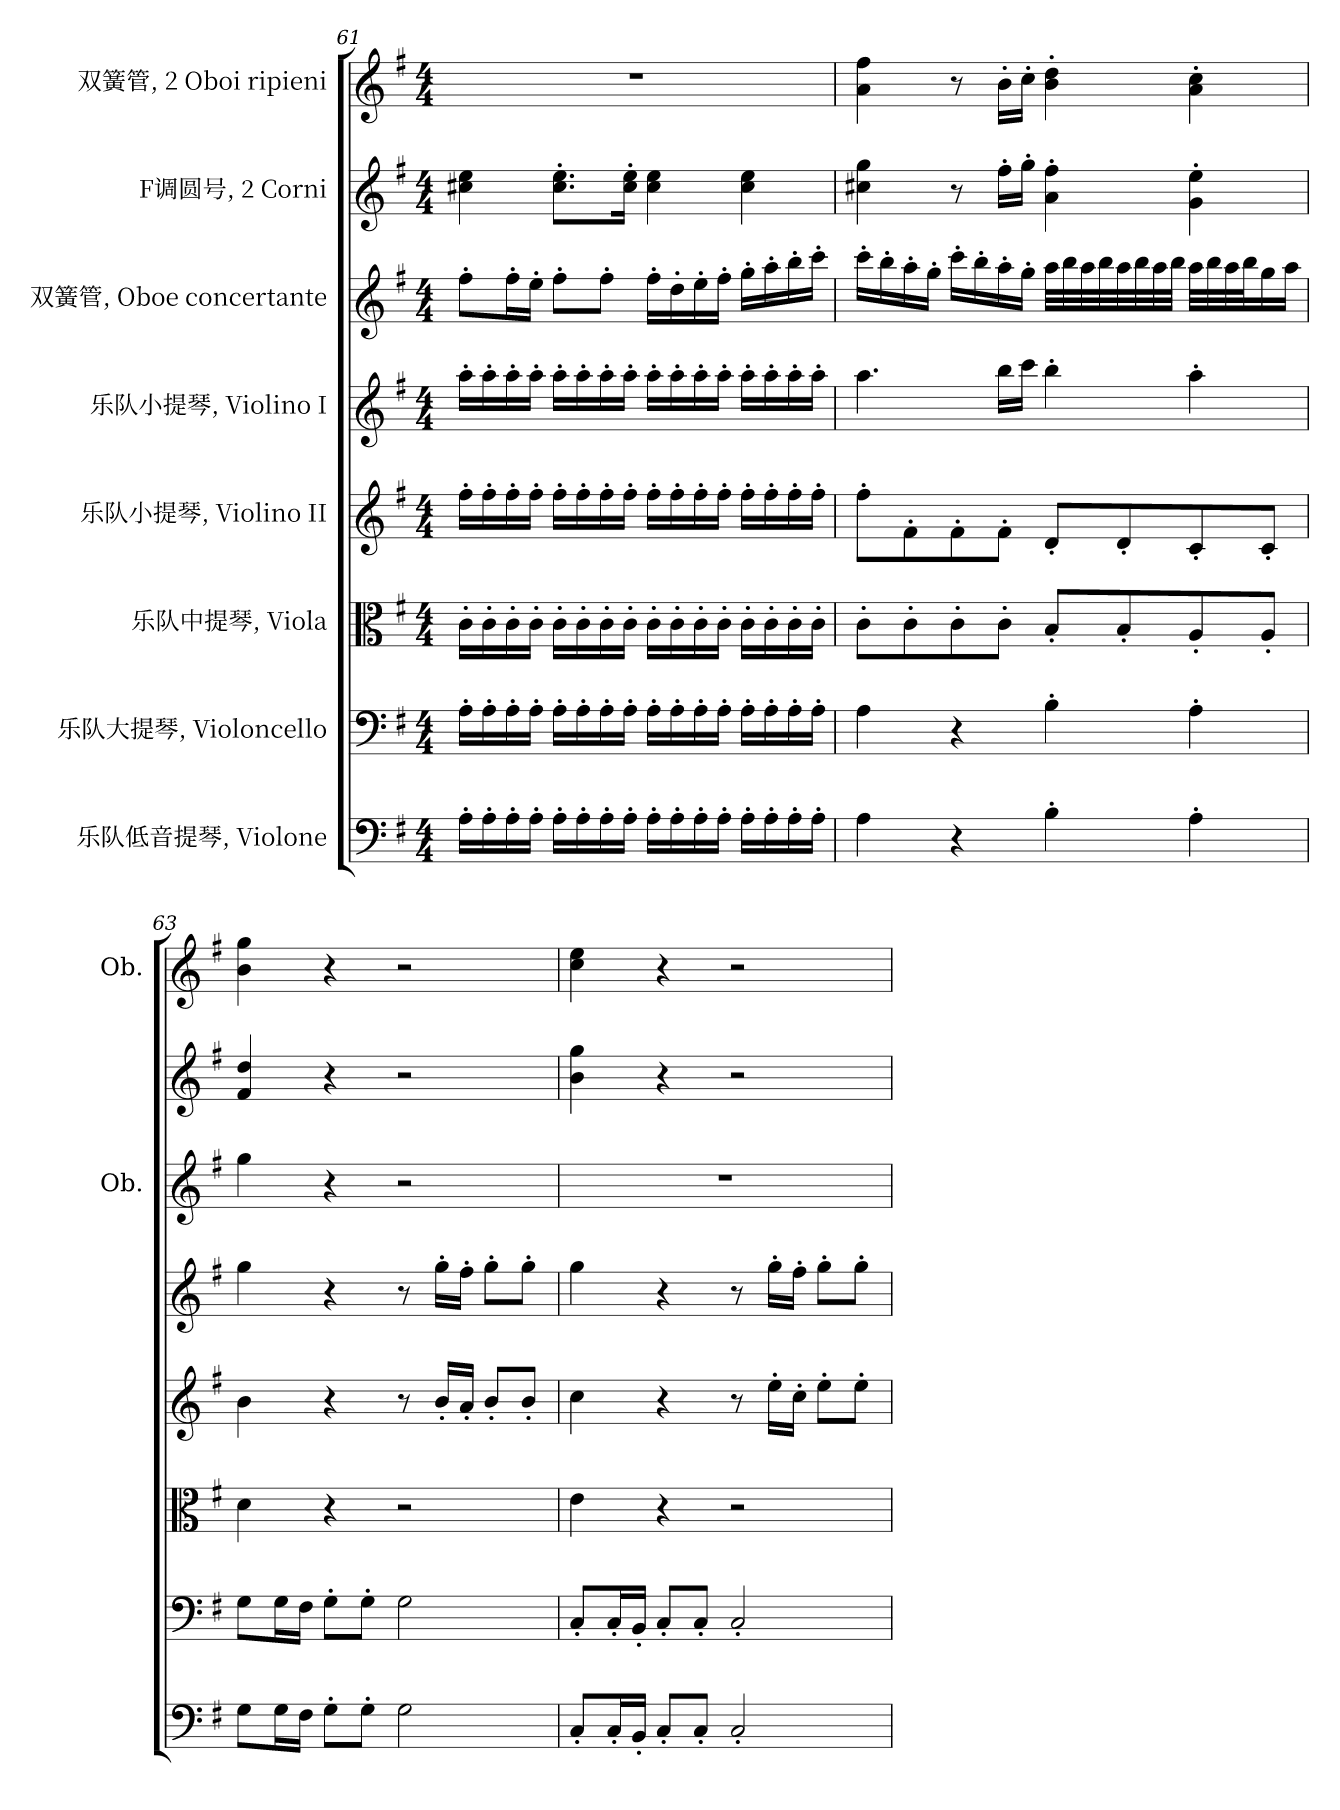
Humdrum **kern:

**kern	**kern	**kern	**kern	**kern	**kern	**kern	**kern
*part8	*part7	*part6	*part5	*part4	*part3	*part2	*part1
*staff8	*staff7	*staff6	*staff5	*staff4	*staff3	*staff2	*staff1
*I"乐队低音提琴, Violone	*I"乐队大提琴, Violoncello	*I"乐队中提琴, Viola	*I"乐队小提琴, Violino II	*I"乐队小提琴, Violino I	*I"双簧管, Oboe concertante	*I"F调圆号, 2 Corni	*I"双簧管, 2 Oboi ripieni
*	*	*	*	*	*I'Ob.	*	*I'Ob.
*clefF4	*clefF4	*clefC3	*clefG2	*clefG2	*clefG2	*clefG2	*clefG2
*ITrd7c12	*	*	*	*	*	*ITrd4c7	*
*k[f#]	*k[f#]	*k[f#]	*k[f#]	*k[f#]	*k[f#]	*k[]	*k[f#]
*M4/4	*M4/4	*M4/4	*M4/4	*M4/4	*M4/4	*M4/4	*M4/4
=61	=61	=61	=61	=61	=61	=61	=61
16AA'\LL	16A'\LL	16c'\LL	16ff#'\LL	16aa'\LL	8ff#'\L	4f#X\ 4a\	1r
16AA'\	16A'\	16c'\	16ff#'\	16aa'\	.	.	.
16AA'\	16A'\	16c'\	16ff#'\	16aa'\	16ff#'\L	.	.
16AA'\JJ	16A'\JJ	16c'\JJ	16ff#'\JJ	16aa'\JJ	16ee'\JJ	.	.
16AA'\LL	16A'\LL	16c'\LL	16ff#'\LL	16aa'\LL	8ff#'\L	8.f#\' 8.a\'L	.
16AA'\	16A'\	16c'\	16ff#'\	16aa'\	.	.	.
16AA'\	16A'\	16c'\	16ff#'\	16aa'\	8ff#'\J	.	.
16AA'\JJ	16A'\JJ	16c'\JJ	16ff#'\JJ	16aa'\JJ	.	16f#\' 16a\'Jk	.
16AA'\LL	16A'\LL	16c'\LL	16ff#'\LL	16aa'\LL	16ff#'\LL	4f#\ 4a\	.
16AA'\	16A'\	16c'\	16ff#'\	16aa'\	16dd'\	.	.
16AA'\	16A'\	16c'\	16ff#'\	16aa'\	16ee'\	.	.
16AA'\JJ	16A'\JJ	16c'\JJ	16ff#'\JJ	16aa'\JJ	16ff#'\JJ	.	.
16AA'\LL	16A'\LL	16c'\LL	16ff#'\LL	16aa'\LL	16gg'\LL	4f#\ 4a\	.
16AA'\	16A'\	16c'\	16ff#'\	16aa'\	16aa'\	.	.
16AA'\	16A'\	16c'\	16ff#'\	16aa'\	16bb'\	.	.
16AA'\JJ	16A'\JJ	16c'\JJ	16ff#'\JJ	16aa'\JJ	16ccc'\JJ	.	.
!!LO:PB:g=z
=62	=62	=62	=62	=62	=62	=62	=62
4AA\	4A\	8c'\L	8ff#'\L	4.aa\	16ccc'\LL	4f#X\ 4cc\	4a\ 4ff#\
.	.	.	.	.	16bb'\	.	.
.	.	8c'\	8f#'\	.	16aa'\	.	.
.	.	.	.	.	16gg'\JJ	.	.
4r	4r	8c'\	8f#'\	.	16ccc'\LL	8r	8r
.	.	.	.	.	16bb'\	.	.
.	.	8c'\J	8f#'\J	16bb\LL	16aa'\	16b'\LL	16b'\LL
.	.	.	.	16ccc\JJ	16gg'\JJ	16cc'\JJ	16cc'\JJ
4BB'\	4B'\	8B'/L	8d'/L	4bb'\	32aa\LLL	4d\' 4b\'	4b\' 4dd\'
.	.	.	.	.	32bb\	.	.
.	.	.	.	.	32aa\	.	.
.	.	.	.	.	32bb\	.	.
.	.	8B'/	8d'/	.	32aa\	.	.
.	.	.	.	.	32bb\	.	.
.	.	.	.	.	32aa\	.	.
.	.	.	.	.	32bb\JJJ	.	.
4AA'\	4A'\	8A'/	8c'/	4aa'\	32aa\LLL	4c\' 4a\'	4a\' 4cc\'
.	.	.	.	.	32bb\	.	.
.	.	.	.	.	32aa\	.	.
.	.	.	.	.	32bb\J	.	.
.	.	8A'/J	8c'/J	.	16gg\	.	.
.	.	.	.	.	16aa\JJ	.	.
=63	=63	=63	=63	=63	=63	=63	=63
8GG\L	8G\L	4d\	4b\	4gg\	4gg\	4B/ 4g/	4b\ 4gg\
16GG\L	16G\L	.	.	.	.	.	.
16FF#\JJ	16F#\JJ	.	.	.	.	.	.
8GG'\L	8G'\L	4r	4r	4r	4r	4r	4r
8GG'\J	8G'\J	.	.	.	.	.	.
2GG\	2G\	2r	8r	8r	2r	2r	2r
.	.	.	16b'/LL	16gg'\LL	.	.	.
.	.	.	16a'/JJ	16ff#'\JJ	.	.	.
.	.	.	8b'/L	8gg'\L	.	.	.
.	.	.	8b'/J	8gg'\J	.	.	.
!!LO:PB:g=z
=64	=64	=64	=64	=64	=64	=64	=64
8CC'/L	8C'/L	4e\	4cc\	4gg\	1r	4e\ 4cc\	4cc\ 4ee\
16CC'/L	16C'/L	.	.	.	.	.	.
16BBB'/JJ	16BB'/JJ	.	.	.	.	.	.
8CC'/L	8C'/L	4r	4r	4r	.	4r	4r
8CC'/J	8C'/J	.	.	.	.	.	.
2CC'/	2C'/	2r	8r	8r	.	2r	2r
.	.	.	16ee'\LL	16gg'\LL	.	.	.
.	.	.	16cc'\JJ	16ff#'\JJ	.	.	.
.	.	.	8ee'\L	8gg'\L	.	.	.
.	.	.	8ee'\J	8gg'\J	.	.	.
=	=	=	=	=	=	=	=
*-	*-	*-	*-	*-	*-	*-	*-
